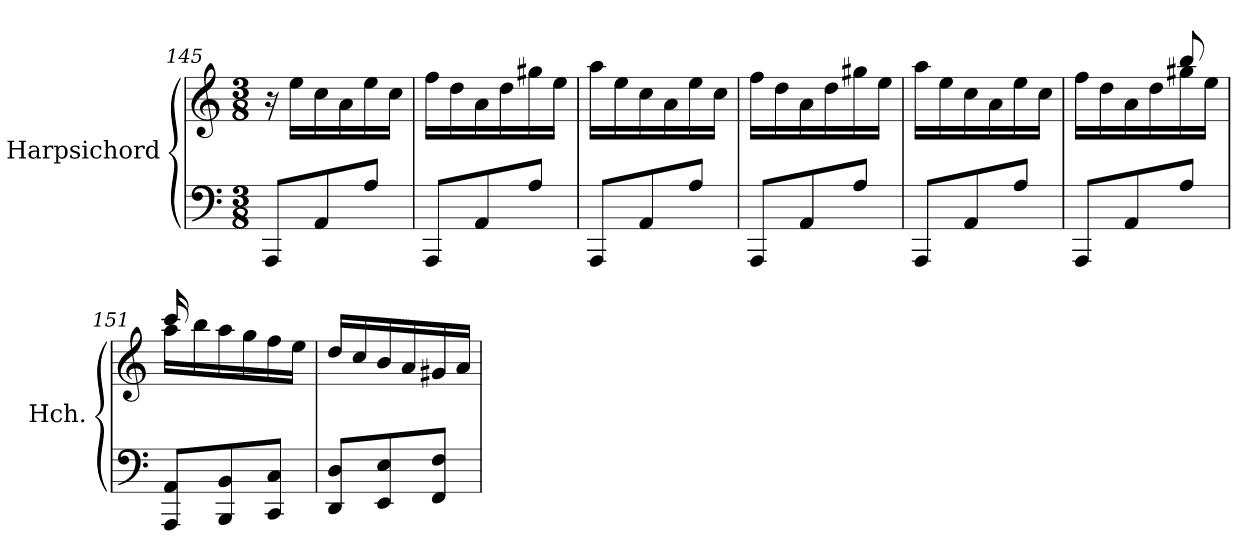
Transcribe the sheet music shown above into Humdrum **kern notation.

**kern	**kern
*part1	*part1
*staff2	*staff1
*I"Harpsichord	*
*I'Hch.	*
*clefF4	*clefG2
*k[]	*k[]
*M3/8	*M3/8
=145	=145
8AAA/L	16r
.	16ee\LL
8AA/	16cc\
.	16a\
8A/J	16ee\
.	16cc\JJ
=146	=146
8AAA/L	16ff\LL
.	16dd\
8AA/	16a\
.	16dd\
8A/J	16gg#X\
.	16ee\JJ
=147	=147
8AAA/L	16aa\LL
.	16ee\
8AA/	16cc\
.	16a\
8A/J	16ee\
.	16cc\JJ
=148	=148
8AAA/L	16ff\LL
.	16dd\
8AA/	16a\
.	16dd\
8A/J	16gg#X\
.	16ee\JJ
!!LO:LB:g=z
=149	=149
8AAA/L	16aa\LL
.	16ee\
8AA/	16cc\
.	16a\
8A/J	16ee\
.	16cc\JJ
=150	=150
*	*^
8AAA/L	4ryy	16ff\LL
.	.	16dd\
8AA/	.	16a\
.	.	16dd\
8A/J	8bb/	16gg#X\
.	.	16ee\JJ
=151	=151	=151
8AAA/ 8AA/L	16ccc/	16aa\LL
.	16ryy	16bb\
8BBB/ 8BB/	8ryy	16aa\
.	.	16gg\
8CC/ 8C/J	8ryy	16ff\
.	.	16ee\JJ
*	*v	*v
=152	=152
8DD/ 8D/L	16dd/LL
.	16cc/
8EE/ 8E/	16b/
.	16a/
8FF/ 8F/J	16g#X/
.	16a/JJ
=	=
*-	*-
